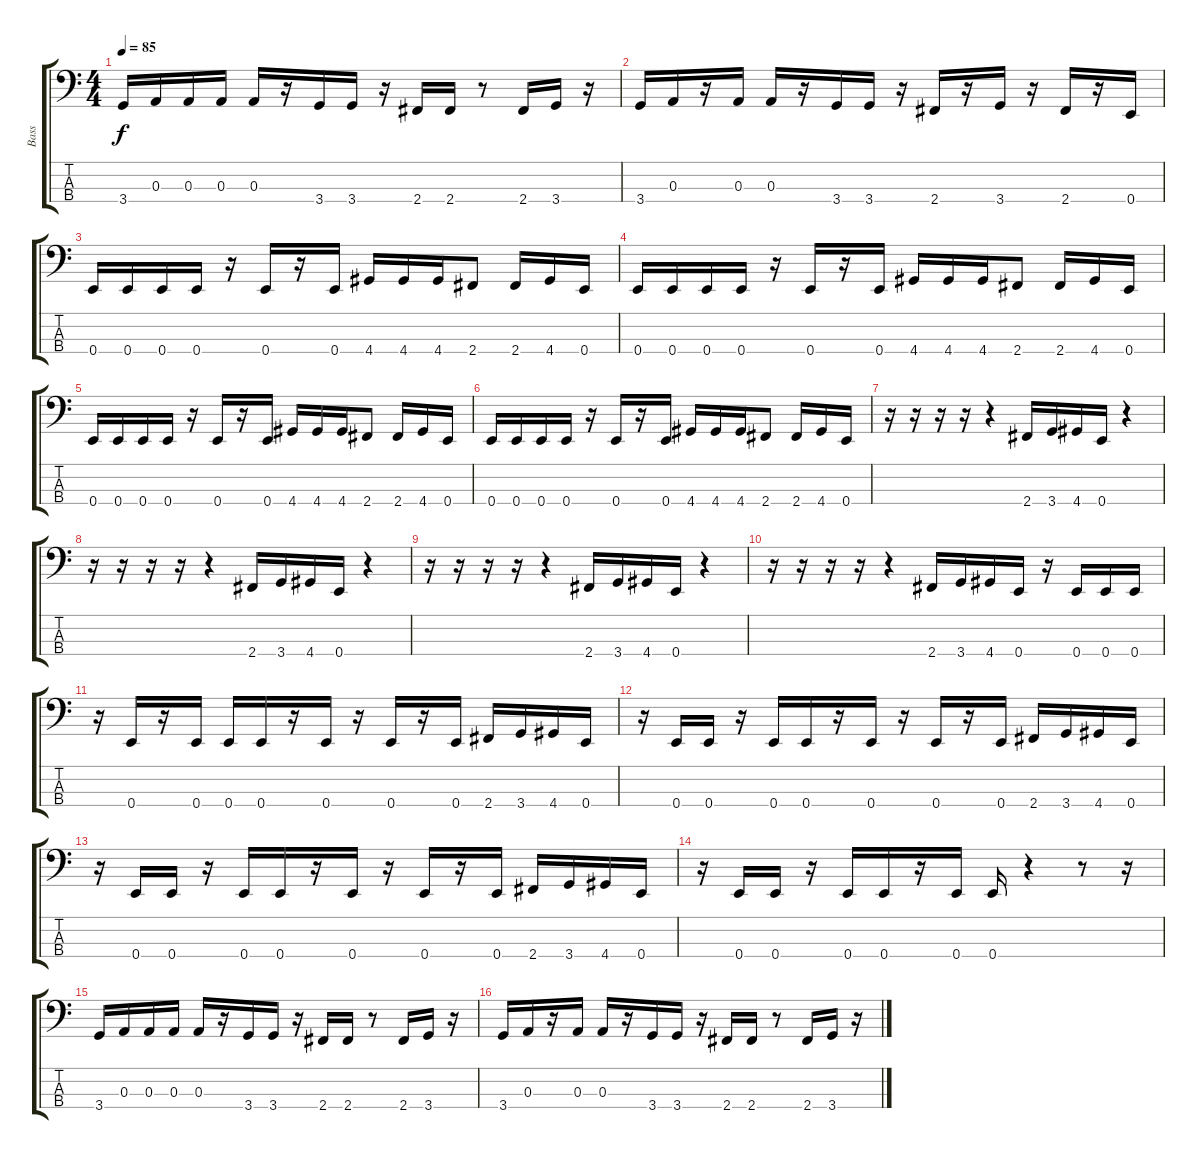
\track ("Bass" "Bass") {instrument electricbassfinger}
\staff {score tabs}
\tuning (G2 D2 A1 E1) {hide}
\ts (4 4)
\tempo 85
\clef f4
\ks c
3.4.16{dy f} 0.3.16 0.3.16 0.3.16 0.3.16 r.16 3.4.16 3.4.16 r.16 2.4.16 2.4.16 r.8 2.4.16 3.4.16 r.16 |
3.4.16 0.3.16 r.16 0.3.16 0.3.16 r.16 3.4.16 3.4.16 r.16 2.4.16 r.16 3.4.16 r.16 2.4.16 r.16 0.4.16 |
0.4.16 0.4.16 0.4.16 0.4.16 r.16 0.4.16 r.16 0.4.16 4.4.16 4.4.16 4.4.16 2.4.8 2.4.16 4.4.16 0.4.16 |
0.4.16 0.4.16 0.4.16 0.4.16 r.16 0.4.16 r.16 0.4.16 4.4.16 4.4.16 4.4.16 2.4.8 2.4.16 4.4.16 0.4.16 |
0.4.16 0.4.16 0.4.16 0.4.16 r.16 0.4.16 r.16 0.4.16 4.4.16 4.4.16 4.4.16 2.4.8 2.4.16 4.4.16 0.4.16 |
0.4.16 0.4.16 0.4.16 0.4.16 r.16 0.4.16 r.16 0.4.16 4.4.16 4.4.16 4.4.16 2.4.8 2.4.16 4.4.16 0.4.16 |
r.16 r.16 r.16 r.16 r.4 2.4.16 3.4.16 4.4.16 0.4.16 r.4 |
r.16 r.16 r.16 r.16 r.4 2.4.16 3.4.16 4.4.16 0.4.16 r.4 |
r.16 r.16 r.16 r.16 r.4 2.4.16 3.4.16 4.4.16 0.4.16 r.4 |
r.16 r.16 r.16 r.16 r.4 2.4.16 3.4.16 4.4.16 0.4.16 r.16 0.4.16 0.4.16 0.4.16 |
r.16 0.4.16 r.16 0.4.16 0.4.16 0.4.16 r.16 0.4.16 r.16 0.4.16 r.16 0.4.16 2.4.16 3.4.16 4.4.16 0.4.16 |
r.16 0.4.16 0.4.16 r.16 0.4.16 0.4.16 r.16 0.4.16 r.16 0.4.16 r.16 0.4.16 2.4.16 3.4.16 4.4.16 0.4.16 |
r.16 0.4.16 0.4.16 r.16 0.4.16 0.4.16 r.16 0.4.16 r.16 0.4.16 r.16 0.4.16 2.4.16 3.4.16 4.4.16 0.4.16 |
r.16 0.4.16 0.4.16 r.16 0.4.16 0.4.16 r.16 0.4.16 0.4.16 r.4 r.8 r.16 |
3.4.16 0.3.16 0.3.16 0.3.16 0.3.16 r.16 3.4.16 3.4.16 r.16 2.4.16 2.4.16 r.8 2.4.16 3.4.16 r.16 |
3.4.16 0.3.16 r.16 0.3.16 0.3.16 r.16 3.4.16 3.4.16 r.16 2.4.16 2.4.16 r.8 2.4.16 3.4.16 r.16
